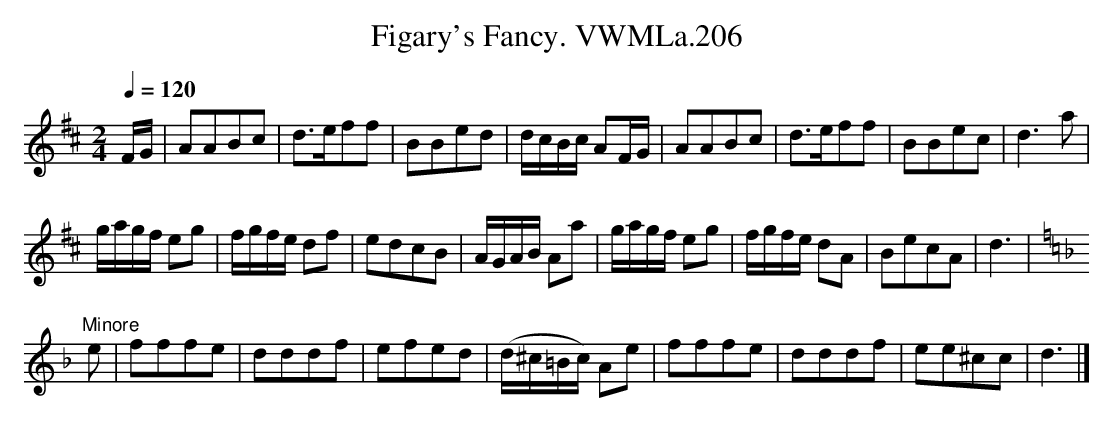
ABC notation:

X:1
T:Figary's Fancy. VWMLa.206
M:2/4
L:1/8
Q:1/4=120
K:D
F/G/|AABc|d>eff|BBed|d/c/B/c/ AF/G/|\
AABc|d>eff|BBec|d3a|
g/a/g/f/ eg|f/g/f/e/ df|edcB|A/G/A/B/ Aa|\
g/a/g/f/ eg|f/g/f/e/ dA|BecA|d3|
K:Dm
"^Minore"e|fffe|dddf|efed|(d/^c/=B/c/) Ae|\
fffe|dddf|ee^cc|d3|]
